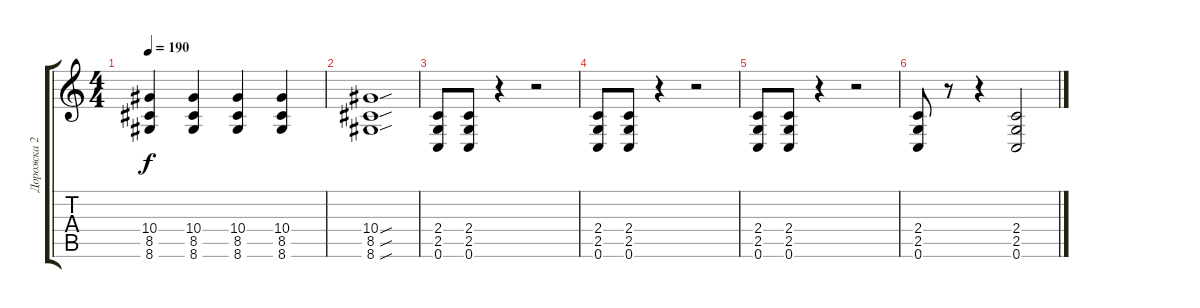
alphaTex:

\track ("Дорожка 2" "Дорожка 2") {instrument distortionguitar}
\staff {score tabs}
\tuning (C4 G3 Eb3 Bb2 F2 C2) {hide}
\ts (4 4)
\tempo 190
\clef g2
\ks c
(10.4 8.5 8.6).4{dy f} (10.4 8.5 8.6).4 (10.4 8.5 8.6).4 (10.4 8.5 8.6).4 |
(10.4{sou} 8.5{sou} 8.6{sou}).1 |
(2.4 2.5 0.6).8 (2.4 2.5 0.6).8 r.4 r.2 |
(2.4 2.5 0.6).8 (2.4 2.5 0.6).8 r.4 r.2 |
(2.4 2.5 0.6).8 (2.4 2.5 0.6).8 r.4 r.2 |
(2.4 2.5 0.6).8 r.8 r.4 (2.4 2.5 0.6).2
